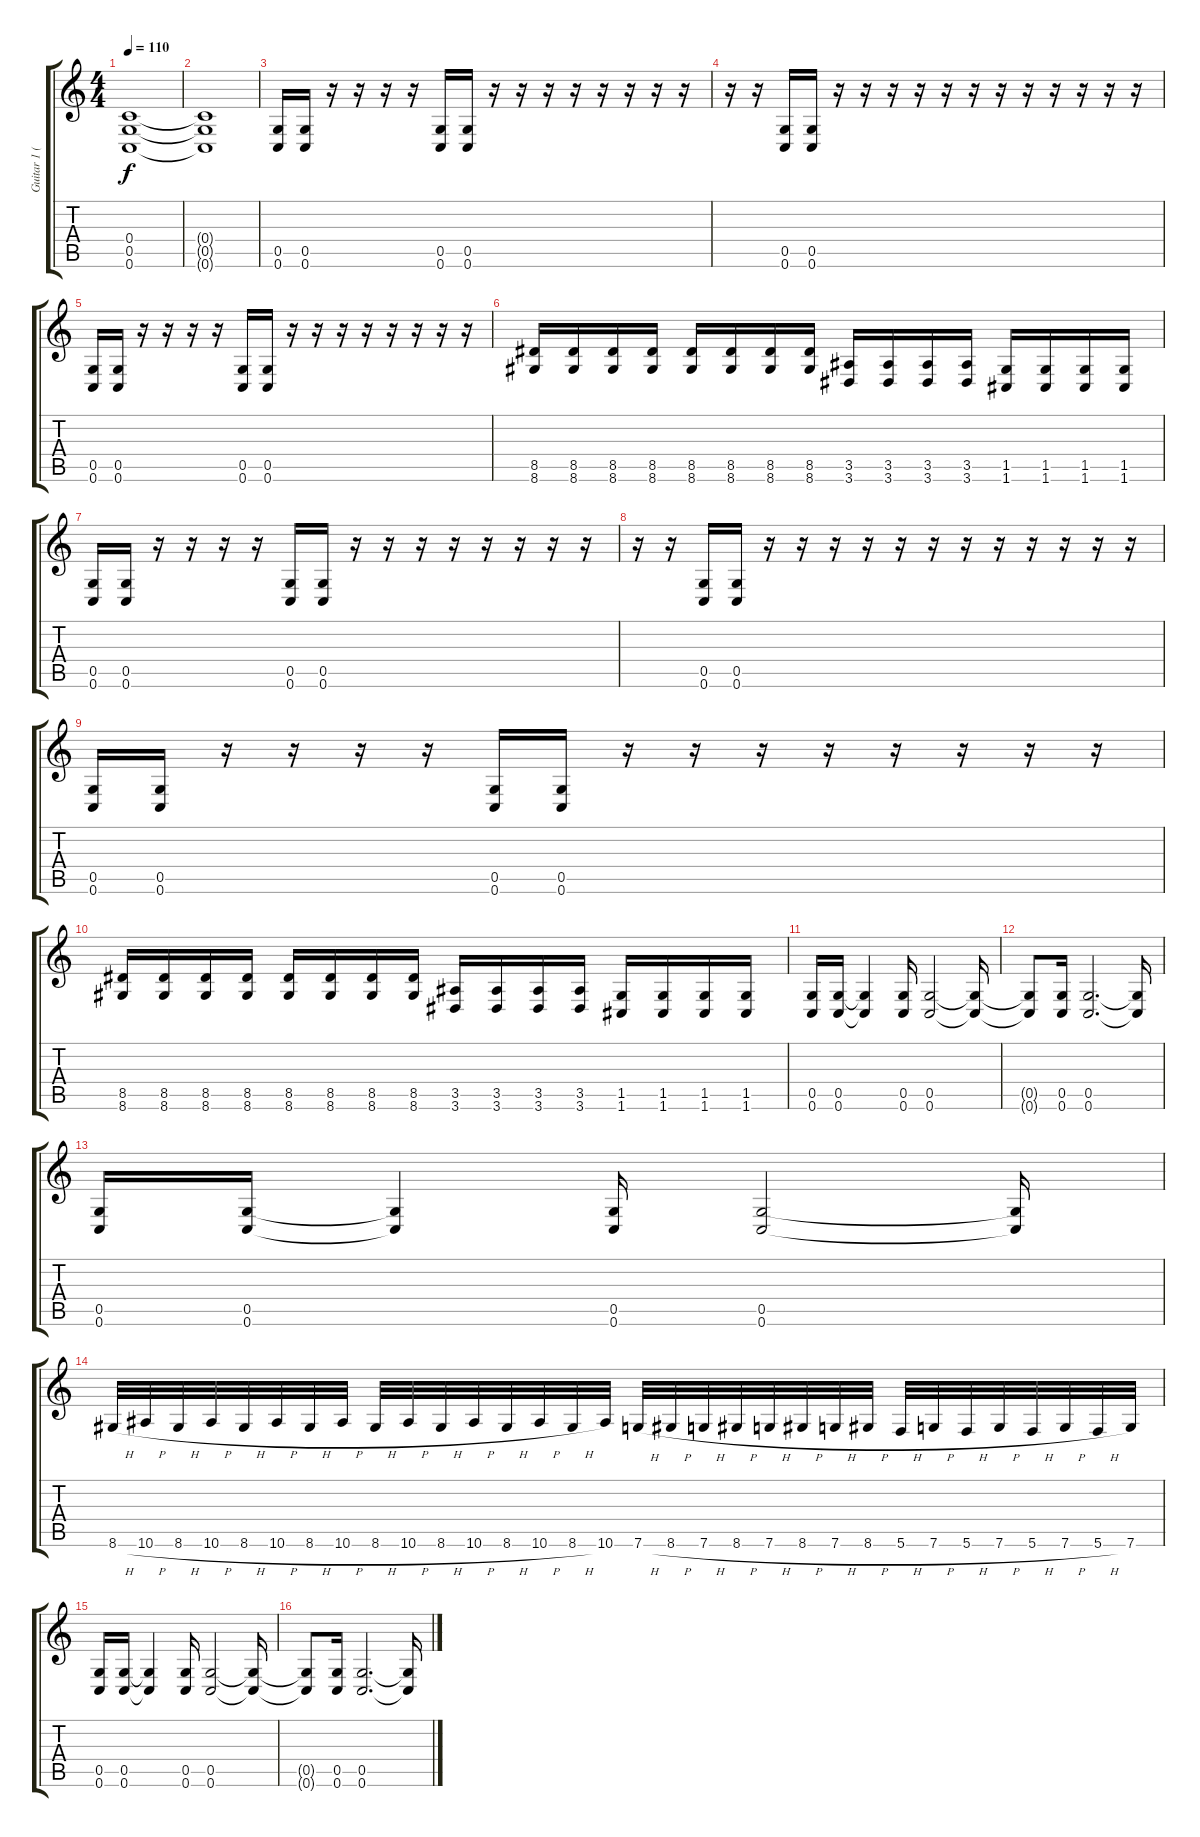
\track ("Guitar 1 (Distorted- Tuck)" "Guitar 1 (") {instrument distortionguitar}
\staff {score tabs}
\tuning (D4 A3 F3 C3 G2 C2) {hide}
\ts (4 4)
\tempo 110
\clef g2
\ks c
(0.4 0.5 0.6).1{dy f} |
(0.4{t} 0.5{t} 0.6{t}).1 |
(0.5 0.6).16{volume 13} (0.5 0.6).16 r.16 r.16 r.16 r.16 (0.5 0.6).16 (0.5 0.6).16 r.16 r.16 r.16 r.16 r.16 r.16 r.16 r.16 |
r.16 r.16 (0.5 0.6).16 (0.5 0.6).16 r.16 r.16 r.16 r.16 r.16 r.16 r.16 r.16 r.16 r.16 r.16 r.16 |
(0.5 0.6).16{volume 13} (0.5 0.6).16 r.16 r.16 r.16 r.16 (0.5 0.6).16 (0.5 0.6).16 r.16 r.16 r.16 r.16 r.16 r.16 r.16 r.16 |
(8.5 8.6).16 (8.5 8.6).16 (8.5 8.6).16 (8.5 8.6).16 (8.5 8.6).16 (8.5 8.6).16 (8.5 8.6).16 (8.5 8.6).16 (3.5 3.6).16 (3.5 3.6).16 (3.5 3.6).16 (3.5 3.6).16 (1.5 1.6).16 (1.5 1.6).16 (1.5 1.6).16 (1.5 1.6).16 |
(0.5 0.6).16{volume 13} (0.5 0.6).16 r.16 r.16 r.16 r.16 (0.5 0.6).16 (0.5 0.6).16 r.16 r.16 r.16 r.16 r.16 r.16 r.16 r.16 |
r.16 r.16 (0.5 0.6).16 (0.5 0.6).16 r.16 r.16 r.16 r.16 r.16 r.16 r.16 r.16 r.16 r.16 r.16 r.16 |
(0.5 0.6).16{volume 13} (0.5 0.6).16 r.16 r.16 r.16 r.16 (0.5 0.6).16 (0.5 0.6).16 r.16 r.16 r.16 r.16 r.16 r.16 r.16 r.16 |
(8.5 8.6).16 (8.5 8.6).16 (8.5 8.6).16 (8.5 8.6).16 (8.5 8.6).16 (8.5 8.6).16 (8.5 8.6).16 (8.5 8.6).16 (3.5 3.6).16 (3.5 3.6).16 (3.5 3.6).16 (3.5 3.6).16 (1.5 1.6).16 (1.5 1.6).16 (1.5 1.6).16 (1.5 1.6).16 |
(0.5 0.6).16 (0.5 0.6).16 (0.5{t} 0.6{t}).4 (0.5 0.6).16 (0.5 0.6).2 (0.5{t} 0.6{t}).16 |
(0.5{t} 0.6{t}).8 (0.5 0.6).16 (0.5 0.6).2{d} (0.5{t} 0.6{t}).16 |
(0.5 0.6).16 (0.5 0.6).16 (0.5{t} 0.6{t}).4 (0.5 0.6).16 (0.5 0.6).2 (0.5{t} 0.6{t}).16 |
8.6{h}.32 10.6{h}.32 8.6{h}.32 10.6{h}.32 8.6{h}.32 10.6{h}.32 8.6{h}.32 10.6{h}.32 8.6{h}.32 10.6{h}.32 8.6{h}.32 10.6{h}.32 8.6{h}.32 10.6{h}.32 8.6{h}.32 10.6.32 7.6{h}.32 8.6{h}.32 7.6{h}.32 8.6{h}.32 7.6{h}.32 8.6{h}.32 7.6{h}.32 8.6{h}.32 5.6{h}.32 7.6{h}.32 5.6{h}.32 7.6{h}.32 5.6{h}.32 7.6{h}.32 5.6{h}.32 7.6.32 |
(0.5 0.6).16 (0.5 0.6).16 (0.5{t} 0.6{t}).4 (0.5 0.6).16 (0.5 0.6).2 (0.5{t} 0.6{t}).16 |
(0.5{t} 0.6{t}).8 (0.5 0.6).16 (0.5 0.6).2{d} (0.5{t} 0.6{t}).16
